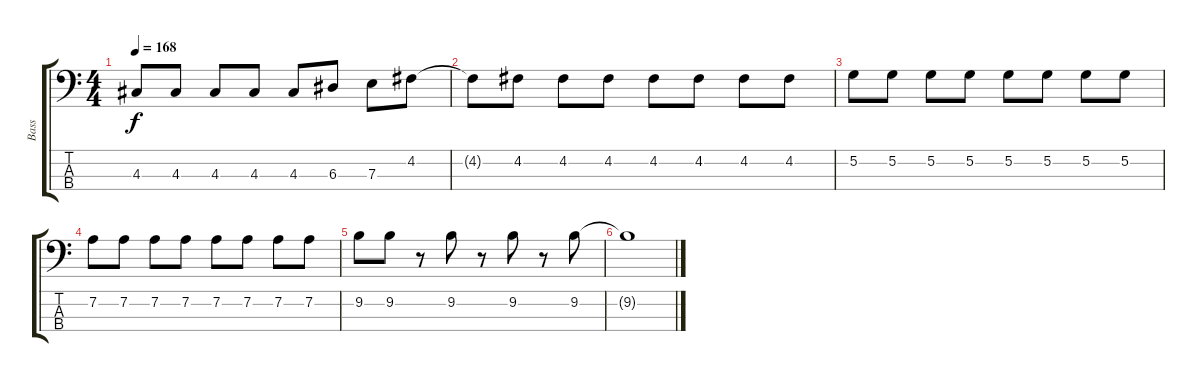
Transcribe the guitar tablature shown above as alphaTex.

\track ("Bass" "Bass") {instrument electricbassfinger}
\staff {score tabs}
\tuning (G2 D2 A1 E1) {hide}
\ts (4 4)
\tempo 168
\clef f4
\ks c
4.3.8{dy f} 4.3.8 4.3.8 4.3.8 4.3.8 6.3.8 7.3.8 4.2.8 |
4.2{t}.8 4.2.8 4.2.8 4.2.8 4.2.8 4.2.8 4.2.8 4.2.8 |
5.2.8 5.2.8 5.2.8 5.2.8 5.2.8 5.2.8 5.2.8 5.2.8 |
7.2.8 7.2.8 7.2.8 7.2.8 7.2.8 7.2.8 7.2.8 7.2.8 |
9.2.8 9.2.8 r.8 9.2.8 r.8 9.2.8 r.8 9.2.8 |
9.2{t}.1
